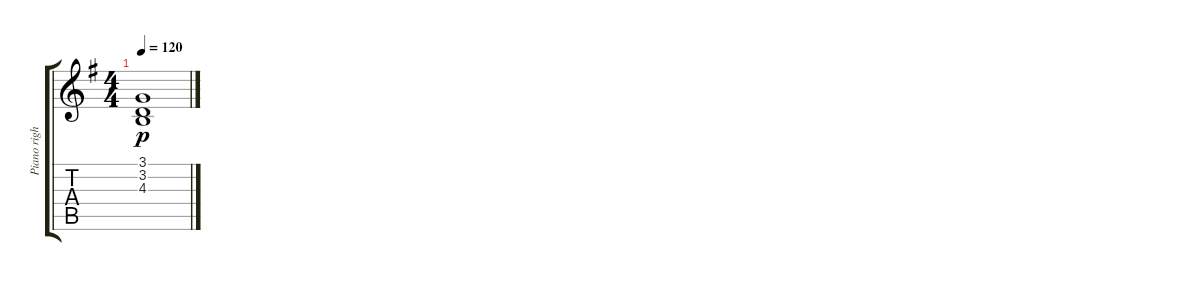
\track ("Piano right" "Piano righ") {instrument brightacousticpiano}
\staff {score tabs}
\tuning (E4 B3 G3 D3 A2 E2) {hide}
\ts (4 4)
\tempo 120
\clef g2
\ks g
(3.1 3.2 4.3).1{dy p}
